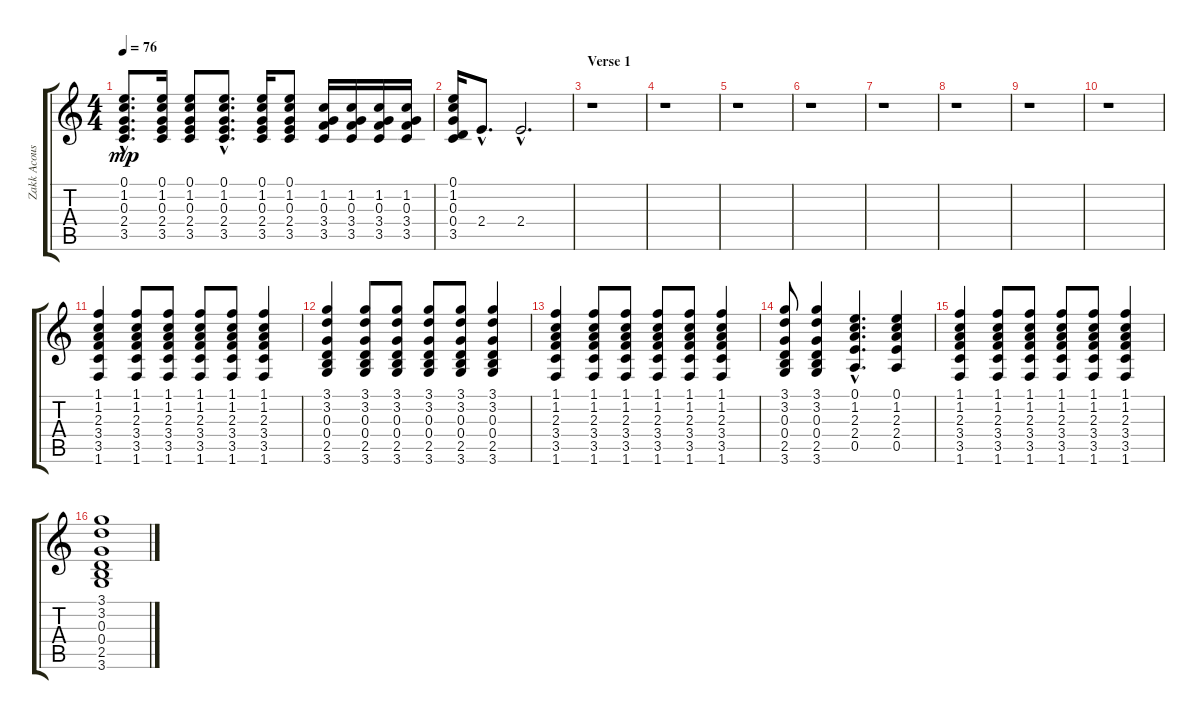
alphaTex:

\track ("Zakk Acoustic" "Zakk Acous") {instrument acousticguitarsteel}
\staff {score tabs}
\tuning (E4 B3 G3 D3 A2 E2) {hide}
\ts (4 4)
\tempo 76
\clef g2
\ks c
(0.1{hac} 1.2{hac} 0.3{hac} 2.4{hac} 3.5{hac}).8{d dy mp} (0.1 1.2 0.3 2.4 3.5).16 (0.1 1.2 0.3 2.4 3.5).8 (0.1{hac} 1.2{hac} 0.3{hac} 2.4{hac} 3.5{hac}).8{d} (0.1 1.2 0.3 2.4 3.5).16 (0.1 1.2 0.3 2.4 3.5).8 (1.2 0.3 3.4 3.5).16 (1.2 0.3 3.4 3.5).16 (1.2 0.3 3.4 3.5).16 (1.2 0.3 3.4 3.5).16 |
(0.1 1.2 0.3 0.4 3.5).16 2.4{hac}.8{d} 2.4{hac}.2{d} |
\section ("" "Verse 1")
r.1 |
r.1 |
r.1 |
r.1 |
r.1 |
r.1 |
r.1 |
r.1 |
(1.1 1.2 2.3 3.4 3.5 1.6).4 (1.1 1.2 2.3 3.4 3.5 1.6).8 (1.1 1.2 2.3 3.4 3.5 1.6).8 (1.1 1.2 2.3 3.4 3.5 1.6).8 (1.1 1.2 2.3 3.4 3.5 1.6).8 (1.1 1.2 2.3 3.4 3.5 1.6).4 |
(3.1 3.2 0.3 0.4 2.5 3.6).4 (3.1 3.2 0.3 0.4 2.5 3.6).8 (3.1 3.2 0.3 0.4 2.5 3.6).8 (3.1 3.2 0.3 0.4 2.5 3.6).8 (3.1 3.2 0.3 0.4 2.5 3.6).8 (3.1 3.2 0.3 0.4 2.5 3.6).4 |
(1.1 1.2 2.3 3.4 3.5 1.6).4 (1.1 1.2 2.3 3.4 3.5 1.6).8 (1.1 1.2 2.3 3.4 3.5 1.6).8 (1.1 1.2 2.3 3.4 3.5 1.6).8 (1.1 1.2 2.3 3.4 3.5 1.6).8 (1.1 1.2 2.3 3.4 3.5 1.6).4 |
(3.1 3.2 0.3 0.4 2.5 3.6).8 (3.1 3.2 0.3 0.4 2.5 3.6).4 (0.1{hac} 1.2{hac} 2.3{hac} 2.4{hac} 0.5{hac}).4{d} (0.1 1.2 2.3 2.4 0.5).4 |
(1.1 1.2 2.3 3.4 3.5 1.6).4 (1.1 1.2 2.3 3.4 3.5 1.6).8 (1.1 1.2 2.3 3.4 3.5 1.6).8 (1.1 1.2 2.3 3.4 3.5 1.6).8 (1.1 1.2 2.3 3.4 3.5 1.6).8 (1.1 1.2 2.3 3.4 3.5 1.6).4 |
(3.1 3.2 0.3 0.4 2.5 3.6).1
